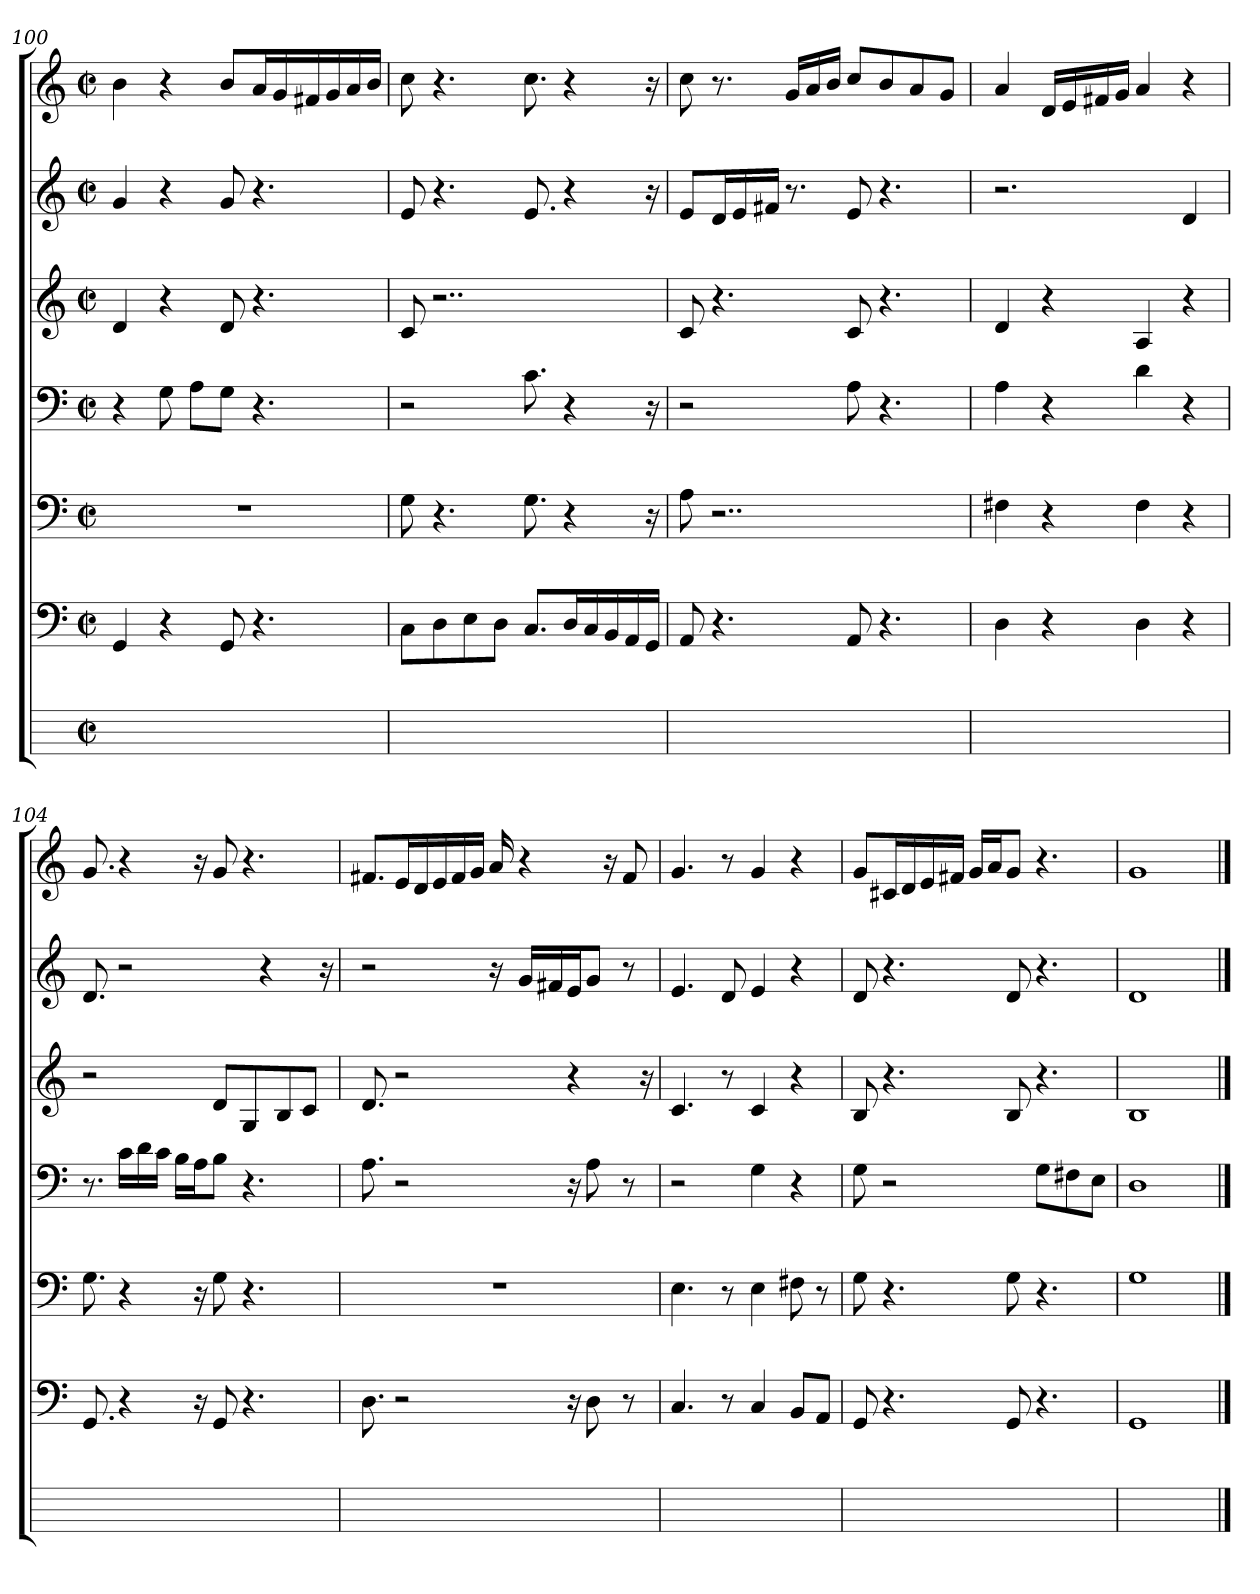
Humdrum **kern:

**kern	**kern	**kern	**kern	**kern	**kern	**kern
*part7	*part6	*part5	*part4	*part3	*part2	*part1
*staff7	*staff6	*staff5	*staff4	*staff3	*staff2	*staff1
*	*clefF4	*clefF4	*clefF4	*clefG2	*clefG2	*clefG2
*	*k[]	*k[]	*k[]	*k[]	*k[]	*k[]
*	*C:	*C:	*C:	*C:	*C:	*C:
*M2/2	*M2/2	*M2/2	*M2/2	*M2/2	*M2/2	*M2/2
*met(c|)	*met(c|)	*met(c|)	*met(c|)	*met(c|)	*met(c|)	*met(c|)
=100	=100	=100	=100	=100	=100	=100
1ryy	4GG	1r	4r	4d	4g	4b
.	4r	.	8Gi	4r	4r	4r
.	.	.	8AiL	.	.	.
.	8GGj	.	8GJ	8dj	8gj	8bjL
.	4.r	.	4.r	4.r	4.r	16aiL
.	.	.	.	.	.	16gi
.	.	.	.	.	.	16f#Xi
.	.	.	.	.	.	16gi
.	.	.	.	.	.	16ai
.	.	.	.	.	.	16biJJ
=101	=101	=101	=101	=101	=101	=101
1ryy	8CL	8G	2r	8c	8e	8cc
.	8Di	4.r	.	2..r	4.r	4.r
.	8Ei	.	.	.	.	.
.	8DiJ	.	.	.	.	.
.	8.CjL	8.Gj	8.c	.	8.ej	8.ccj
.	16DiL	4r	4r	.	4r	4r
.	16Ci	.	.	.	.	.
.	16BBi	.	.	.	.	.
.	16AAi	.	.	.	.	.
.	16GGiJJ	16r	16r	.	16r	16r
=102	=102	=102	=102	=102	=102	=102
1ryy	8AA	8A	2r	8c	8eL	8ccj
.	4.r	2..r	.	4.r	16diL	8.r
.	.	.	.	.	16ei	.
.	.	.	.	.	16f#XZJJ	.
.	.	.	.	.	8.r	16giLL
.	.	.	.	.	.	16ai
.	.	.	.	.	.	16biJJ
.	8AAj	.	8A	8cj	8ej	8ccjL
.	4.r	.	4.r	4.r	4.r	8bi
.	.	.	.	.	.	8ai
.	.	.	.	.	.	8giJ
=103	=103	=103	=103	=103	=103	=103
1ryy	4D	4F#XV	4Aj	4d	2.r	4a
.	4r	4r	4r	4r	.	16diLL
.	.	.	.	.	.	16ei
.	.	.	.	.	.	16f#Xi
.	.	.	.	.	.	16giJJ
.	4Dj	4F#Z	4d	4AZ	.	4aj
.	4r	4r	4r	4r	4d	4r
=104	=104	=104	=104	=104	=104	=104
1ryy	8.GG	8.G	8.r	2r	8.d	8.g
.	4r	4r	16ciLL	.	2r	4r
.	.	.	16dj	.	.	.
.	.	.	16ciJJ	.	.	.
.	.	.	16BiLL	.	.	.
.	16r	16r	16AiJ	.	.	16r
.	8GGj	8Gj	8BJ	8dL	.	8gj
.	4.r	4.r	4.r	8Gi	.	4.r
.	.	.	.	.	4r	.
.	.	.	.	8Bi	.	.
.	.	.	.	8ciJ	.	.
.	.	.	.	.	16r	.
=105	=105	=105	=105	=105	=105	=105
1ryy	8.D	1r	8.A	8.dj	2r	8.f#XVL
.	2r	.	2r	2r	.	16eiL
.	.	.	.	.	.	16di
.	.	.	.	.	.	16ei
.	.	.	.	.	.	16f#i
.	.	.	.	.	.	16giJJ
.	.	.	.	.	16r	16aZ
.	.	.	.	.	16giLL	4r
.	.	.	.	.	16f#i	.
.	16r	.	16r	4r	16eiJ	.
.	8Dj	.	8Aj	.	8gZJ	.
.	.	.	.	.	.	16r
.	8r	.	8r	.	8r	8f#i
.	.	.	.	16r	.	.
=106	=106	=106	=106	=106	=106	=106
1ryy	4.C	4.E	2r	4.c	4.e	4.g
.	8r	8r	.	8r	8d	8r
.	4Cj	4Ej	4G	4cj	4e	4gj
.	8BBL	8F#XV	4r	4r	4r	4r
.	8AAiJ	8r	.	.	.	.
=107	=107	=107	=107	=107	=107	=107
1ryy	8GG	8G	8G	8B	8d	8gL
.	4.r	4.r	2r	4.r	4.r	16c#XiL
.	.	.	.	.	.	16di
.	.	.	.	.	.	16ei
.	.	.	.	.	.	16f#XiJJ
.	.	.	.	.	.	16giLL
.	.	.	.	.	.	16aiJ
.	8GGj	8Gj	.	8Bj	8dj	8gjJ
.	4.r	4.r	8GiL	4.r	4.r	4.r
.	.	.	8F#XV	.	.	.
.	.	.	8EiJ	.	.	.
=108	=108	=108	=108	=108	=108	=108
1ryy	1GGj	1Gj	1D	1Bj	1dj	1gj
==	==	==	==	==	==	==
*-	*-	*-	*-	*-	*-	*-
